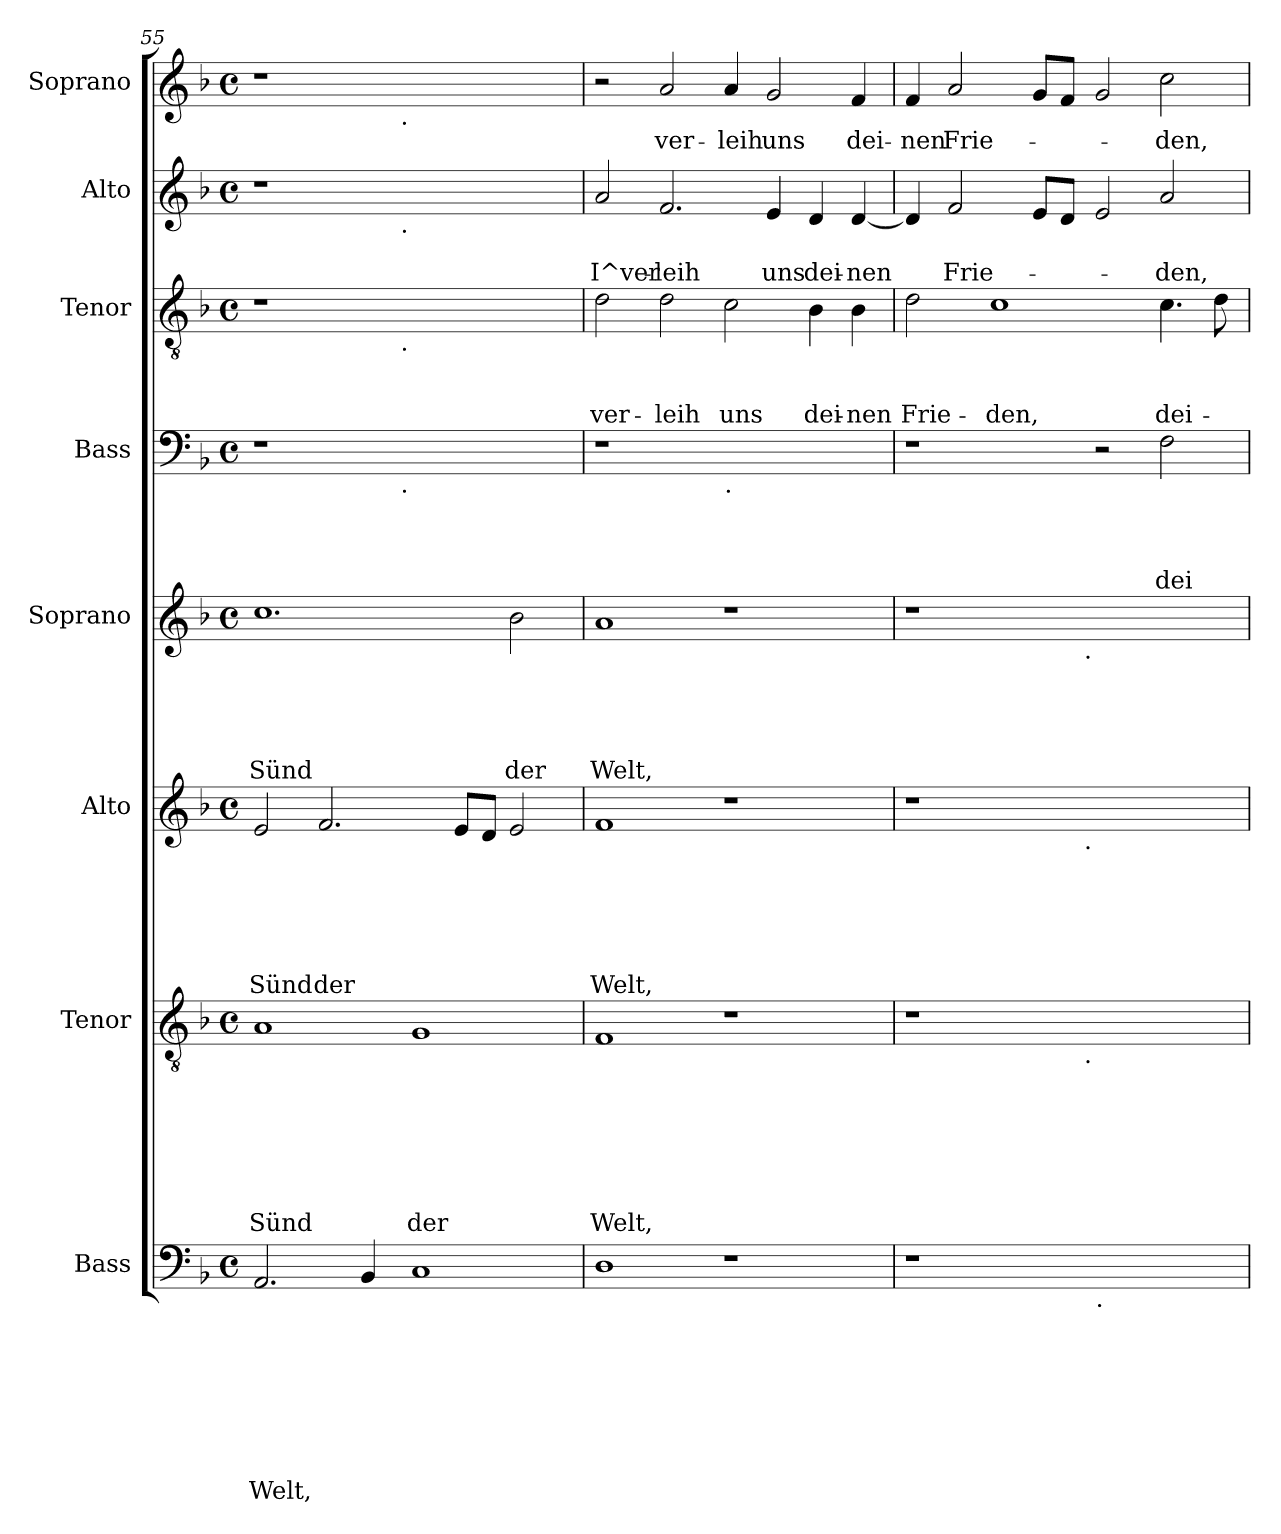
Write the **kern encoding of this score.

**kern	**text	**text	**text	**text	**text	**text	**text	**text	**kern	**text	**text	**text	**text	**text	**text	**text	**kern	**text	**text	**text	**text	**text	**text	**kern	**text	**text	**text	**text	**text	**kern	**text	**text	**text	**text	**kern	**text	**text	**text	**kern	**text	**text	**kern	**text
*part8	*part8	*part8	*part8	*part8	*part8	*part8	*part8	*part8	*part7	*part7	*part7	*part7	*part7	*part7	*part7	*part7	*part6	*part6	*part6	*part6	*part6	*part6	*part6	*part5	*part5	*part5	*part5	*part5	*part5	*part4	*part4	*part4	*part4	*part4	*part3	*part3	*part3	*part3	*part2	*part2	*part2	*part1	*part1
*staff8	*staff8	*staff8	*staff8	*staff8	*staff8	*staff8	*staff8	*staff8	*staff7	*staff7	*staff7	*staff7	*staff7	*staff7	*staff7	*staff7	*staff6	*staff6	*staff6	*staff6	*staff6	*staff6	*staff6	*staff5	*staff5	*staff5	*staff5	*staff5	*staff5	*staff4	*staff4	*staff4	*staff4	*staff4	*staff3	*staff3	*staff3	*staff3	*staff2	*staff2	*staff2	*staff1	*staff1
*I"Bass	*	*	*	*	*	*	*	*	*I"Tenor	*	*	*	*	*	*	*	*I"Alto	*	*	*	*	*	*	*I"Soprano	*	*	*	*	*	*I"Bass	*	*	*	*	*I"Tenor	*	*	*	*I"Alto	*	*	*I"Soprano	*
*clefF4	*	*	*	*	*	*	*	*	*clefGv2	*	*	*	*	*	*	*	*clefG2	*	*	*	*	*	*	*clefG2	*	*	*	*	*	*clefF4	*	*	*	*	*clefGv2	*	*	*	*clefG2	*	*	*clefG2	*
*k[b-]	*	*	*	*	*	*	*	*	*k[b-]	*	*	*	*	*	*	*	*k[b-]	*	*	*	*	*	*	*k[b-]	*	*	*	*	*	*k[b-]	*	*	*	*	*k[b-]	*	*	*	*k[b-]	*	*	*k[b-]	*
*F:	*	*	*	*	*	*	*	*	*F:	*	*	*	*	*	*	*	*F:	*	*	*	*	*	*	*F:	*	*	*	*	*	*F:	*	*	*	*	*F:	*	*	*	*F:	*	*	*F:	*
*M4/4	*	*	*	*	*	*	*	*	*M4/4	*	*	*	*	*	*	*	*M4/4	*	*	*	*	*	*	*M4/4	*	*	*	*	*	*M4/4	*	*	*	*	*M4/4	*	*	*	*M4/4	*	*	*M4/4	*
*met(c)	*	*	*	*	*	*	*	*	*met(c)	*	*	*	*	*	*	*	*met(c)	*	*	*	*	*	*	*met(c)	*	*	*	*	*	*met(c)	*	*	*	*	*met(c)	*	*	*	*met(c)	*	*	*met(c)	*
=55	=55	=55	=55	=55	=55	=55	=55	=55	=55	=55	=55	=55	=55	=55	=55	=55	=55	=55	=55	=55	=55	=55	=55	=55	=55	=55	=55	=55	=55	=55	=55	=55	=55	=55	=55	=55	=55	=55	=55	=55	=55	=55	=55
!	!	!	!	!	!	!	!	!LO:LY:b	!	!	!	!	!	!	!	!LO:LY:b	!	!	!	!	!	!	!LO:LY:b:rj	!	!	!	!	!	!LO:LY:b	!	!	!	!	!	!	!	!	!	!	!	!	!	!
*	*	*	*	*	*	*	*	*	*	*	*	*	*	*	*	*	*	*	*	*	*	*	*	*	*	*	*	*	*	*^	*	*	*	*	*^	*	*	*	*^	*	*	*^	*
2.AA/	.	.	.	.	.	.	.	Welt,	1A	.	.	.	.	.	.	Sünd	2e/	.	.	.	.	.	Sünd	1.cc	.	.	.	.	Sünd	1r	2ryy	.	.	.	.	1r	2ryy	.	.	.	1r	2ryy	.	.	1r	2ryy	.
!	!	!	!	!	!	!	!	!	!	!	!	!	!	!	!	!	!	!	!	!	!	!	!LO:LY:b:rj	!	!	!	!	!	!	!	!	!	!	!	!	!	!	!	!	!	!	!	!	!	!	!	!
.	.	.	.	.	.	.	.	.	.	.	.	.	.	.	.	.	2.f/	.	.	.	.	.	der	.	.	.	.	.	.	.	4...ryy	.	.	.	.	.	4...ryy	.	.	.	.	4...ryy	.	.	.	4...ryy	.
4BB-/	.	.	.	.	.	.	.	.	.	.	.	.	.	.	.	.	.	.	.	.	.	.	.	.	.	.	.	.	.	.	.	.	.	.	.	.	.	.	.	.	.	.	.	.	.	.	.
!	!	!	!	!	!	!	!	!	!	!	!	!	!	!	!	!	!	!	!	!	!	!	!	!	!	!	!	!	!	!	!	!	!	!	!	!	!	!	!	!	!	!	!	!	!	!LO:TX:b:t=.	!
!	!	!	!	!	!	!	!	!	!	!	!	!	!	!	!	!	!	!	!	!	!	!	!	!	!	!	!	!	!	!	!	!	!	!	!	!	!	!	!	!	!	!LO:TX:b:t=.	!	!	!	!	!
!	!	!	!	!	!	!	!	!	!	!	!	!	!	!	!	!	!	!	!	!	!	!	!	!	!	!	!	!	!	!	!	!	!	!	!	!	!LO:TX:b:t=.	!	!	!	!	!	!	!	!	!	!
!	!	!	!	!	!	!	!	!	!	!	!	!	!	!	!	!	!	!	!	!	!	!	!	!	!	!	!	!	!	!	!LO:TX:b:t=.	!	!	!	!	!	!	!	!	!	!	!	!	!	!	!	!
.	.	.	.	.	.	.	.	.	.	.	.	.	.	.	.	.	.	.	.	.	.	.	.	.	.	.	.	.	.	.	1ryy	.	.	.	.	.	1ryy	.	.	.	.	1ryy	.	.	.	1ryy	.
!	!	!	!	!	!	!	!	!	!	!	!	!	!	!	!	!LO:LY:b	!	!	!	!	!	!	!	!	!	!	!	!	!	!	!	!	!	!	!	!	!	!	!	!	!	!	!	!	!	!	!
1C	.	.	.	.	.	.	.	.	1G	.	.	.	.	.	.	der	.	.	.	.	.	.	.	.	.	.	.	.	.	1ryy	.	.	.	.	.	1ryy	.	.	.	.	1ryy	.	.	.	1ryy	.	.
.	.	.	.	.	.	.	.	.	.	.	.	.	.	.	.	.	8e/L	.	.	.	.	.	.	.	.	.	.	.	.	.	.	.	.	.	.	.	.	.	.	.	.	.	.	.	.	.	.
.	.	.	.	.	.	.	.	.	.	.	.	.	.	.	.	.	8d/J	.	.	.	.	.	.	.	.	.	.	.	.	.	.	.	.	.	.	.	.	.	.	.	.	.	.	.	.	.	.
!	!	!	!	!	!	!	!	!	!	!	!	!	!	!	!	!	!	!	!	!	!	!	!	!	!	!	!	!	!LO:LY:b	!	!	!	!	!	!	!	!	!	!	!	!	!	!	!	!	!	!
.	.	.	.	.	.	.	.	.	.	.	.	.	.	.	.	.	2e/	.	.	.	.	.	.	2b-\	.	.	.	.	der	.	.	.	.	.	.	.	.	.	.	.	.	.	.	.	.	.	.
.	.	.	.	.	.	.	.	.	.	.	.	.	.	.	.	.	.	.	.	.	.	.	.	.	.	.	.	.	.	.	32ryy	.	.	.	.	.	32ryy	.	.	.	.	32ryy	.	.	.	32ryy	.
=56	=56	=56	=56	=56	=56	=56	=56	=56	=56	=56	=56	=56	=56	=56	=56	=56	=56	=56	=56	=56	=56	=56	=56	=56	=56	=56	=56	=56	=56	=56	=56	=56	=56	=56	=56	=56	=56	=56	=56	=56	=56	=56	=56	=56	=56	=56	=56
!	!	!	!	!	!	!	!	!	!	!	!	!	!	!	!	!LO:LY:b	!	!	!	!	!	!	!LO:LY:b:rj	!	!	!	!	!	!LO:LY:b	!	!	!	!	!	!	!	!	!	!	!LO:LY:b	!	!	!	!LO:LY:b:rj	!	!	!
*	*	*	*	*	*	*	*	*	*	*	*	*	*	*	*	*	*	*	*	*	*	*	*	*	*	*	*	*	*	*v	*v	*	*	*	*	*	*	*	*	*	*v	*v	*	*	*v	*v	*
*	*	*	*	*	*	*	*	*	*	*	*	*	*	*	*	*	*	*	*	*	*	*	*	*	*	*	*	*	*	*	*	*	*	*	*v	*v	*	*	*	*	*	*	*	*
1D	.	.	.	.	.	.	.	.	1F	.	.	.	.	.	.	Welt,	1f	.	.	.	.	.	Welt,	1a	.	.	.	.	Welt,	1r	.	.	.	.	2d\	.	.	ver-	2a/	.	I^ver-	2r	.
!	!	!	!	!	!	!	!	!	!	!	!	!	!	!	!	!	!	!	!	!	!	!	!	!	!	!	!	!	!	!	!	!	!	!	!	!	!	!LO:LY:b	!	!	!LO:LY:b:rj	!	!LO:LY:b
.	.	.	.	.	.	.	.	.	.	.	.	.	.	.	.	.	.	.	.	.	.	.	.	.	.	.	.	.	.	.	.	.	.	.	2d\	.	.	-leih	2.f/	.	-leih	2a/	ver-
!	!	!	!	!	!	!	!	!	!	!	!	!	!	!	!	!	!	!	!	!	!	!	!	!	!	!	!	!	!	!LO:TX:b:t=.	!	!	!	!	!	!	!	!	!	!	!	!	!
!	!	!	!	!	!	!	!	!	!	!	!	!	!	!	!	!	!	!	!	!	!	!	!	!	!	!	!	!	!	!	!	!	!	!	!	!	!	!LO:LY:b	!	!	!	!	!LO:LY:b
1r	.	.	.	.	.	.	.	.	1r	.	.	.	.	.	.	.	1r	.	.	.	.	.	.	1r	.	.	.	.	.	1ryy	.	.	.	.	2c\	.	.	uns	.	.	.	4a/	-leih
!	!	!	!	!	!	!	!	!	!	!	!	!	!	!	!	!	!	!	!	!	!	!	!	!	!	!	!	!	!	!	!	!	!	!	!	!	!	!	!	!	!LO:LY:b:rj	!	!LO:LY:b
.	.	.	.	.	.	.	.	.	.	.	.	.	.	.	.	.	.	.	.	.	.	.	.	.	.	.	.	.	.	.	.	.	.	.	.	.	.	.	4e/	.	uns	2g/	uns
!	!	!	!	!	!	!	!	!	!	!	!	!	!	!	!	!	!	!	!	!	!	!	!	!	!	!	!	!	!	!	!	!	!	!	!	!	!	!LO:LY:b	!	!	!LO:LY:b:rj	!	!
.	.	.	.	.	.	.	.	.	.	.	.	.	.	.	.	.	.	.	.	.	.	.	.	.	.	.	.	.	.	.	.	.	.	.	4B-\	.	.	dei-	4d/	.	dei-	.	.
!	!	!	!	!	!	!	!	!	!	!	!	!	!	!	!	!	!	!	!	!	!	!	!	!	!	!	!	!	!	!	!	!	!	!	!	!	!	!LO:LY:b	!	!	!LO:LY:b:rj	!	!LO:LY:b
.	.	.	.	.	.	.	.	.	.	.	.	.	.	.	.	.	.	.	.	.	.	.	.	.	.	.	.	.	.	.	.	.	.	.	4B-\	.	.	-nen	[<4d/	.	-nen	4f/	dei-
=57	=57	=57	=57	=57	=57	=57	=57	=57	=57	=57	=57	=57	=57	=57	=57	=57	=57	=57	=57	=57	=57	=57	=57	=57	=57	=57	=57	=57	=57	=57	=57	=57	=57	=57	=57	=57	=57	=57	=57	=57	=57	=57	=57
!	!	!	!	!	!	!	!	!	!	!	!	!	!	!	!	!	!	!	!	!	!	!	!	!	!	!	!	!	!	!	!	!	!	!	!	!	!	!LO:LY:b	!	!	!	!	!LO:LY:b
*	*	*	*	*	*	*	*	*	*^	*	*	*	*	*	*	*	*^	*	*	*	*	*	*	*^	*	*	*	*	*	*	*	*	*	*	*	*	*	*	*	*	*	*	*
1r	.	.	.	.	.	.	.	.	1r	2ryy	.	.	.	.	.	.	.	1r	2ryy	.	.	.	.	.	.	1r	2ryy	.	.	.	.	.	1r	.	.	.	.	2d\	.	.	Frie-	4d/]	.	.	4f/	-nen
!	!	!	!	!	!	!	!	!	!	!	!	!	!	!	!	!	!	!	!	!	!	!	!	!	!	!	!	!	!	!	!	!	!	!	!	!	!	!	!	!	!	!	!	!LO:LY:b:rj	!	!LO:LY:b
.	.	.	.	.	.	.	.	.	.	.	.	.	.	.	.	.	.	.	.	.	.	.	.	.	.	.	.	.	.	.	.	.	.	.	.	.	.	.	.	.	.	2f/	.	Frie-	2a/	Frie-
!	!	!	!	!	!	!	!	!	!	!	!	!	!	!	!	!	!	!	!	!	!	!	!	!	!	!	!	!	!	!	!	!	!	!	!	!	!	!	!	!	!LO:LY:b	!	!	!	!	!
.	.	.	.	.	.	.	.	.	.	4...ryy	.	.	.	.	.	.	.	.	4...ryy	.	.	.	.	.	.	.	4...ryy	.	.	.	.	.	.	.	.	.	.	1c	.	.	-den,	.	.	.	.	.
.	.	.	.	.	.	.	.	.	.	.	.	.	.	.	.	.	.	.	.	.	.	.	.	.	.	.	.	.	.	.	.	.	.	.	.	.	.	.	.	.	.	8e/L	.	.	8g/L	.
.	.	.	.	.	.	.	.	.	.	.	.	.	.	.	.	.	.	.	.	.	.	.	.	.	.	.	.	.	.	.	.	.	.	.	.	.	.	.	.	.	.	8d/J	.	.	8f/J	.
!	!	!	!	!	!	!	!	!	!	!	!	!	!	!	!	!	!	!	!	!	!	!	!	!	!	!	!LO:TX:b:t=.	!	!	!	!	!	!	!	!	!	!	!	!	!	!	!	!	!	!	!
!	!	!	!	!	!	!	!	!	!	!	!	!	!	!	!	!	!	!	!LO:TX:b:t=.	!	!	!	!	!	!	!	!	!	!	!	!	!	!	!	!	!	!	!	!	!	!	!	!	!	!	!
!	!	!	!	!	!	!	!	!	!	!LO:TX:b:t=.	!	!	!	!	!	!	!	!	!	!	!	!	!	!	!	!	!	!	!	!	!	!	!	!	!	!	!	!	!	!	!	!	!	!	!	!
.	.	.	.	.	.	.	.	.	.	1ryy	.	.	.	.	.	.	.	.	1ryy	.	.	.	.	.	.	.	1ryy	.	.	.	.	.	.	.	.	.	.	.	.	.	.	.	.	.	.	.
!LO:TX:b:t=.	!	!	!	!	!	!	!	!	!	!	!	!	!	!	!	!	!	!	!	!	!	!	!	!	!	!	!	!	!	!	!	!	!	!	!	!	!	!	!	!	!	!	!	!	!	!
1ryy	.	.	.	.	.	.	.	.	1ryy	.	.	.	.	.	.	.	.	1ryy	.	.	.	.	.	.	.	1ryy	.	.	.	.	.	.	2r	.	.	.	.	.	.	.	.	2e/	.	.	2g/	.
!	!	!	!	!	!	!	!	!	!	!	!	!	!	!	!	!	!	!	!	!	!	!	!	!	!	!	!	!	!	!	!	!	!	!	!	!	!LO:LY:b	!	!	!	!LO:LY:b	!	!	!LO:LY:b:rj	!	!LO:LY:b
.	.	.	.	.	.	.	.	.	.	.	.	.	.	.	.	.	.	.	.	.	.	.	.	.	.	.	.	.	.	.	.	.	2F\	.	.	.	dei-	4.c\	.	.	dei-	2a/	.	-den,	2cc\	-den,
.	.	.	.	.	.	.	.	.	.	.	.	.	.	.	.	.	.	.	.	.	.	.	.	.	.	.	.	.	.	.	.	.	.	.	.	.	.	8d\	.	.	.	.	.	.	.	.
.	.	.	.	.	.	.	.	.	.	32ryy	.	.	.	.	.	.	.	.	32ryy	.	.	.	.	.	.	.	32ryy	.	.	.	.	.	.	.	.	.	.	.	.	.	.	.	.	.	.	.
*	*	*	*	*	*	*	*	*	*v	*v	*	*	*	*	*	*	*	*	*	*	*	*	*	*	*	*v	*v	*	*	*	*	*	*	*	*	*	*	*	*	*	*	*	*	*	*	*
*	*	*	*	*	*	*	*	*	*	*	*	*	*	*	*	*	*v	*v	*	*	*	*	*	*	*	*	*	*	*	*	*	*	*	*	*	*	*	*	*	*	*	*	*	*
=	=	=	=	=	=	=	=	=	=	=	=	=	=	=	=	=	=	=	=	=	=	=	=	=	=	=	=	=	=	=	=	=	=	=	=	=	=	=	=	=	=	=	=
*-	*-	*-	*-	*-	*-	*-	*-	*-	*-	*-	*-	*-	*-	*-	*-	*-	*-	*-	*-	*-	*-	*-	*-	*-	*-	*-	*-	*-	*-	*-	*-	*-	*-	*-	*-	*-	*-	*-	*-	*-	*-	*-	*-
